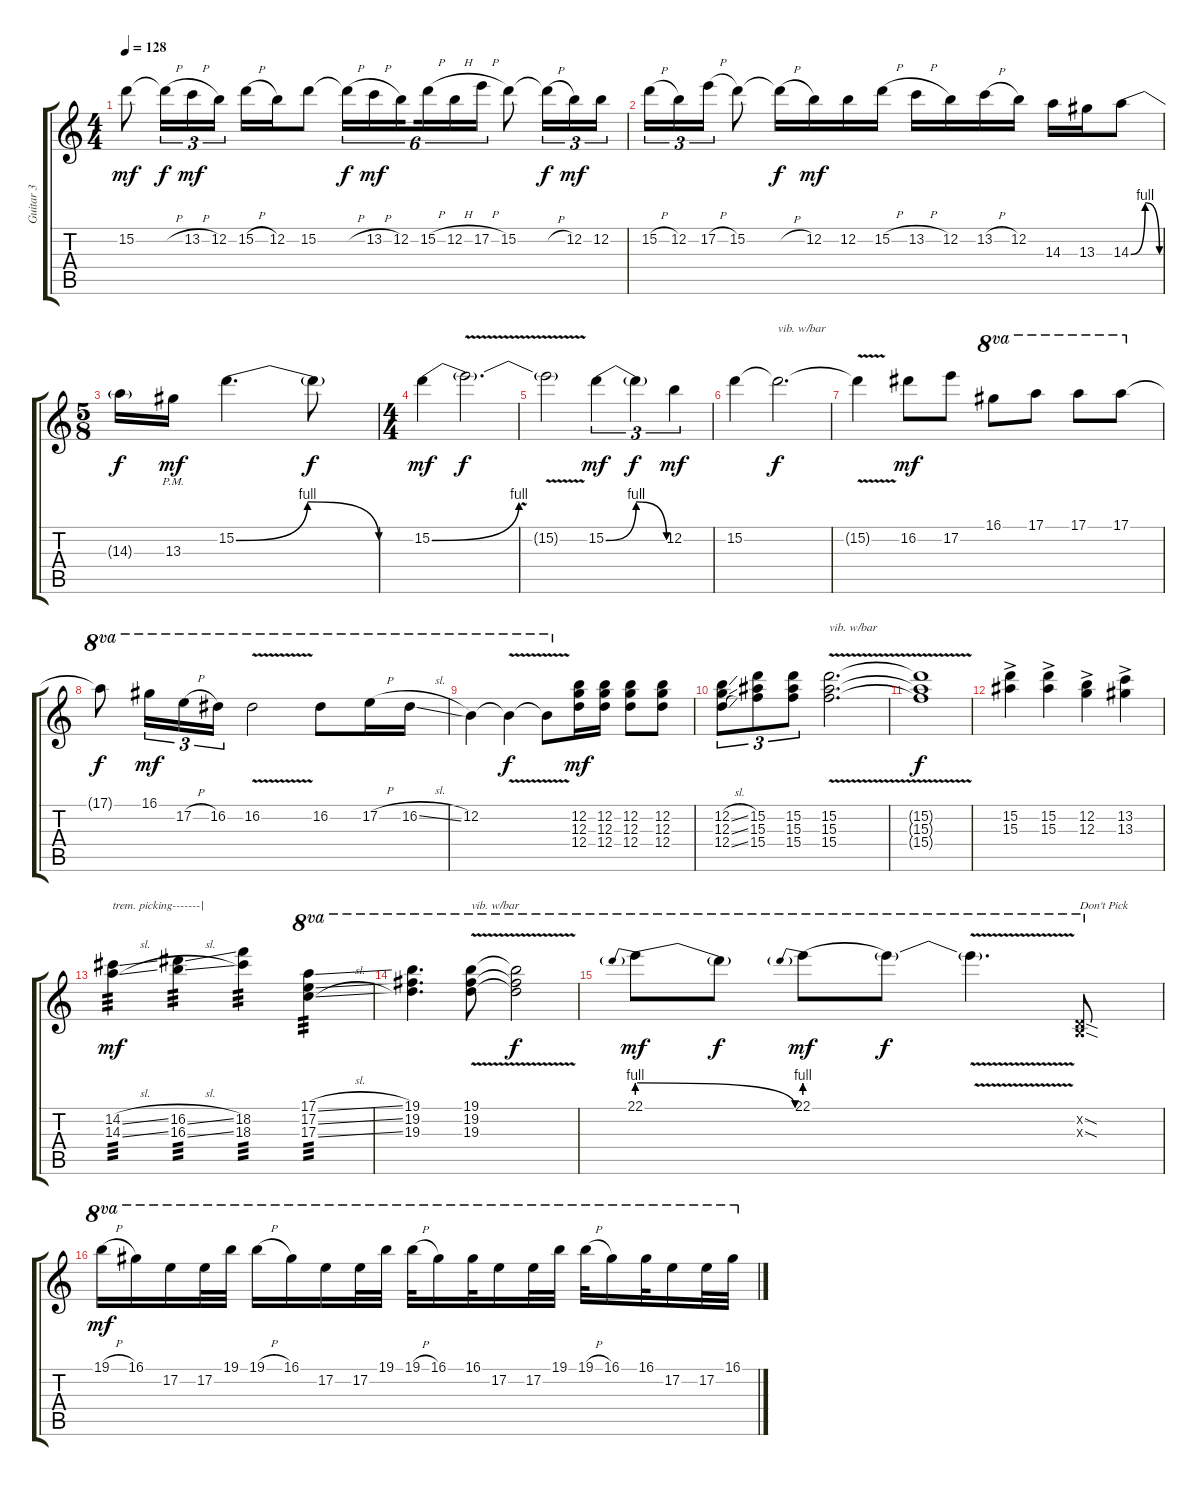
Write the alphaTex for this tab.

\track ("Guitar 3" "Guitar 3") {instrument electricguitarclean}
\staff {score tabs}
\tuning (E4 B3 G3 D3 A2 E2) {hide}
\ts (4 4)
\tempo 128
\clef g2
\ks c
15.2.8{dy mf} 15.2{h t}.16{tu (3 2) dy f} 13.2{h}.16{tu (3 2) dy mf} 12.2.16{tu (3 2)} 15.2{h}.16 12.2.16 15.2.8 15.2{h t}.16{tu (6 4) dy f} 13.2{h}.16{tu (6 4) dy mf} 12.2.16{tu (6 4) beam splitsecondary} 15.2{h}.16{tu (6 4)} 12.2{h}.16{tu (6 4)} 17.2{h}.16{tu (6 4)} 15.2.8 15.2{h t}.16{tu (3 2) dy f} 12.2.16{tu (3 2) dy mf} 12.2.16{tu (3 2)} |
15.2{h}.16{tu (3 2)} 12.2.16{tu (3 2)} 17.2{h}.16{tu (3 2)} 15.2.8 15.2{h t}.16{dy f} 12.2.16{dy mf} 12.2.16 15.2{h}.16 13.2{h}.16 12.2.16 13.2{h}.16 12.2.16 14.3.16 13.3.16 14.3{be (bendrelease 0 0 30 4 30 4 60 0)}.8 |
\ts (5 8)
14.3{t}.16{dy f} 13.3{pm}.16{dy mf} 15.2{be (bendrelease 0 0 22 4 45 4 60 0)}.4{d} 15.2{t}.8{dy f} |
\ts (4 4)
15.2{be (bend 0 0 60 4)}.4{dy mf} 15.2{v t}.2{d dy f} |
15.2{v t}.2 15.2{be (bendrelease 0 0 30 4 30 4 60 0)}.4{tu (3 2) dy mf} 15.2{t}.4{tu (3 2) dy f} 12.2.4{tu (3 2) dy mf} |
15.2.4 15.2{t}.2{d txt "vib. w/bar" dy f} |
15.2{v t}.4 16.2.8{dy mf} 17.2.8 16.1.8{ot 8va} 17.1.8{ot 8va} 17.1.8{ot 8va} 17.1.8{ot 8va} |
17.1{t}.8{ot 8va dy f} 16.1.16{tu (3 2) ot 8va dy mf} 17.2{h}.16{tu (3 2) ot 8va} 16.2.16{tu (3 2) ot 8va} 16.2{v}.2{ot 8va} 16.2.8{ot 8va} 17.2{h}.16{ot 8va} 16.2{sl}.16{ot 8va} |
12.2.4{ot 8va} 12.2{v t}.4{ot 8va dy f} 12.2{v t}.8{ot 8va} (12.2 12.3 12.4).16{dy mf} (12.2 12.3 12.4).16 (12.2 12.3 12.4).8 (12.2 12.3 12.4).8 |
(12.2{sl} 12.3{sl} 12.4{sl}).8{tu (3 2)} (15.2 15.3 15.4).8{tu (3 2)} (15.2 15.3 15.4).8{tu (3 2)} (15.2{v} 15.3{v} 15.4{v}).2{d txt "vib. w/bar"} |
(15.2{v t} 15.3{v t} 15.4{v t}).1{dy f} |
(15.2{ac} 15.3{ac}).4 (15.2{ac} 15.3{ac}).4 (12.2{ac} 12.3{ac}).4 (13.2{ac} 13.3{ac}).4 |
(14.2{sl} 14.3{sl}).4{txt "trem. picking-------|" tp 3 dy mf} (16.2{sl} 16.3{sl}).4{tp 3} (18.2 18.3).4{tp 3} (17.1{sl} 17.2{sl} 17.3{sl}).4{ot 8va tp 3} |
(19.1 19.2 19.3).4{d ot 8va} (19.1{v} 19.2{v} 19.3{v}).8{ot 8va txt "vib. w/bar"} (19.1{t} 19.2{t} 19.3{t}).2{ot 8va dy f} |
22.1{be (prebendrelease 0 4 60 0)}.8{ot 8va dy mf} 22.1{t}.8{ot 8va dy f} 22.1{be (prebend 0 4 60 4)}.8{ot 8va dy mf} 22.1{t}.8{ot 8va dy f} 22.1{v t}.4{d ot 8va} (3.2{sod x} 4.3{sod x}).8{ot 8va txt "Don't Pick"} |
19.1{h}.16{ot 8va dy mf} 16.1.16{ot 8va} 17.2.16{ot 8va} 17.2.32{ot 8va} 19.1.32{ot 8va} 19.1{h}.16{ot 8va} 16.1.16{ot 8va} 17.2.16{ot 8va} 17.2.32{ot 8va} 19.1.32{ot 8va} 19.1{h}.32{ot 8va} 16.1.16{ot 8va} 16.1.32{ot 8va} 17.2.16{ot 8va} 17.2.32{ot 8va} 19.1.32{ot 8va} 19.1{h}.32{ot 8va} 16.1.16{ot 8va} 16.1.32{ot 8va} 17.2.16{ot 8va} 17.2.32{ot 8va} 16.1.32{ot 8va}
